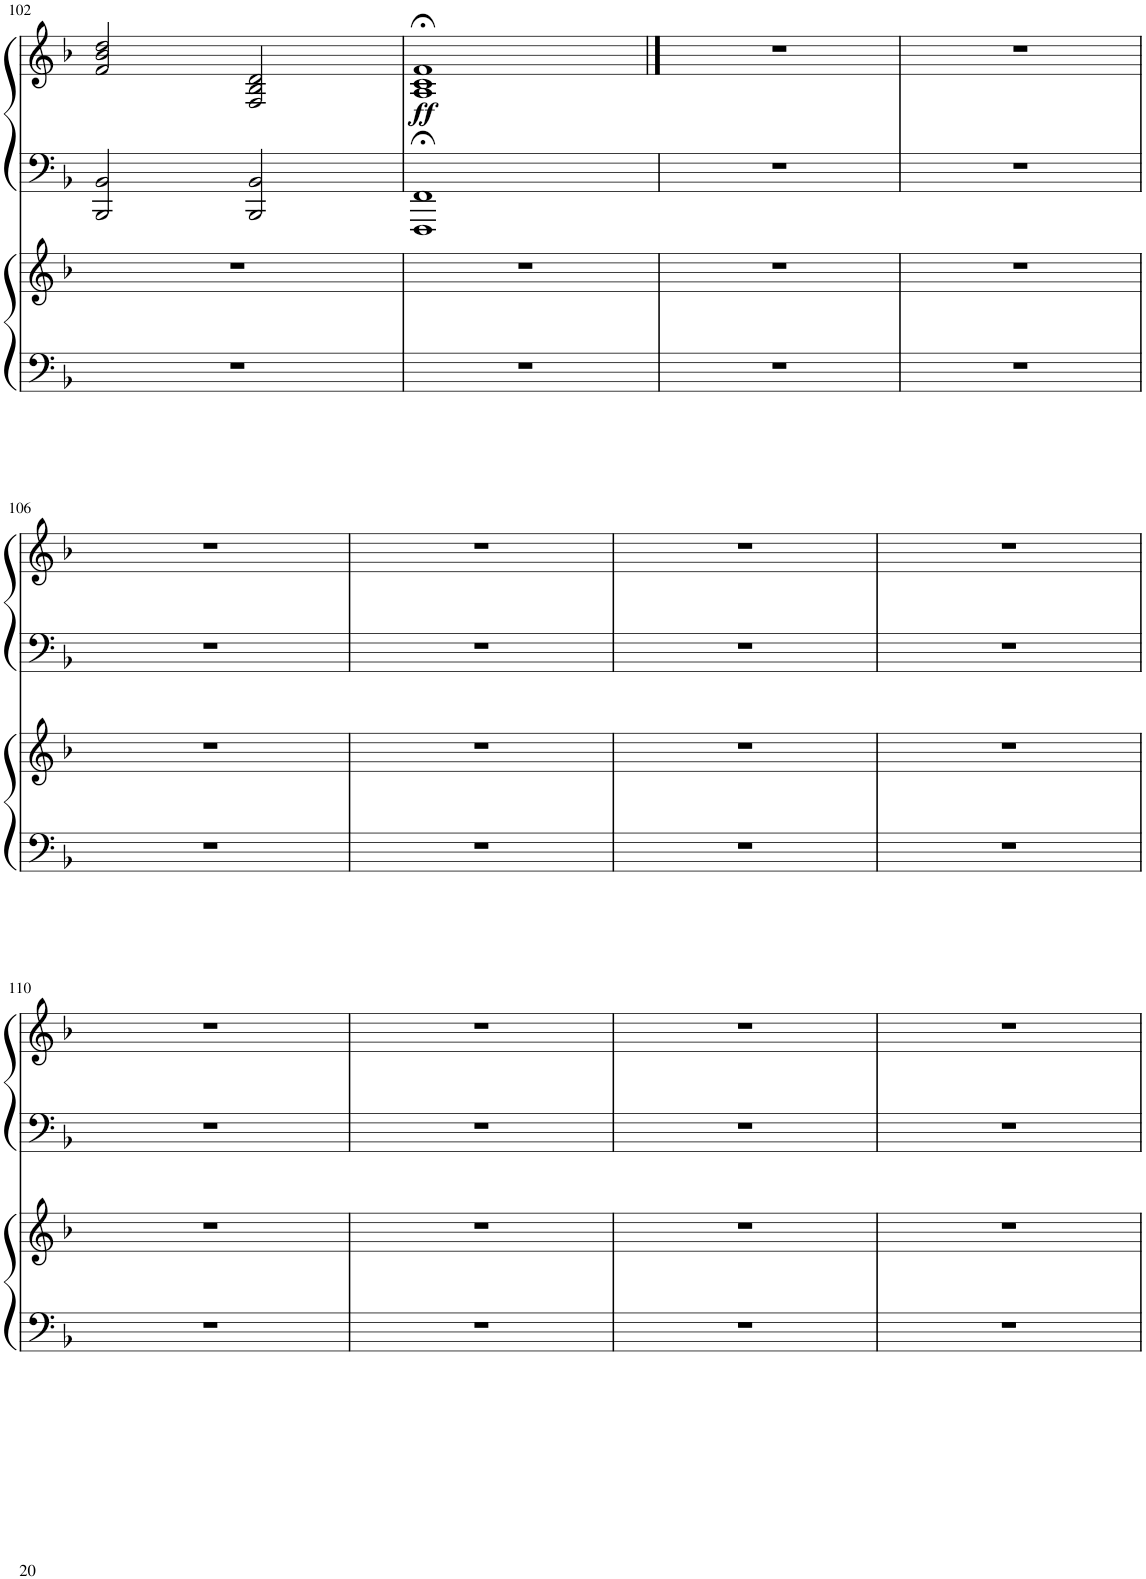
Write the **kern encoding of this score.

**kern	**kern	**kern	**kern	**dynam
*part2	*part2	*part1	*part1	*part1
*staff4	*staff3	*staff2	*staff1	*staff1/2
*I"Piano	*	*I"Piano	*	*
*I'Pno	*	*I'Pno	*	*
!!LO:PB:g=z
*clefF4	*clefG2	*clefG2	*clefG2	*
*k[b-]	*k[b-]	*k[b-]	*k[b-]	*
*	*	*M4/4	*M4/4	*
=102	=102	=102	=102	=102
1r	1r	2BBB-/ 2BB-/	2f/ 2b-/ 2dd/	.
.	.	2BBB-/ 2BB-/	2F/ 2B-/ 2d/	.
=103	=103	=103	=103	=103
*	*	*^	*^	*
!	!	!	!	!	!	!LO:DY:b
1r	1r	1FF;<	1FFF	1f;<	1A 1c	ff
*	*	*v	*v	*	*	*
*	*	*	*v	*v	*
==104	==104	==104	==104	==104
1r	1r	1r	1r	.
=105	=105	=105	=105	=105
1r	1r	1r	1r	.
!!LO:LB:g=z
=106	=106	=106	=106	=106
1r	1r	1r	1r	.
=107	=107	=107	=107	=107
1r	1r	1r	1r	.
=108	=108	=108	=108	=108
1r	1r	1r	1r	.
=109	=109	=109	=109	=109
1r	1r	1r	1r	.
!!LO:LB:g=z
=110	=110	=110	=110	=110
1r	1r	1r	1r	.
=111	=111	=111	=111	=111
1r	1r	1r	1r	.
=112	=112	=112	=112	=112
1r	1r	1r	1r	.
=113	=113	=113	=113	=113
1r	1r	1r	1r	.
=	=	=	=	=
*-	*-	*-	*-	*-
